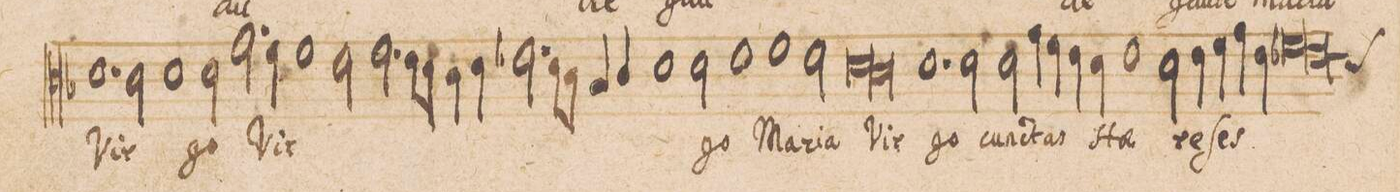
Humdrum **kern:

**kern	**text
*I"CANTVS.	*
*clefC3	*
*k[b-]	*
*met(C|)	*
*M2/1	*
1.d	Vir-
2c\	.
=11-	=11-
1d	.
2d\	-go
2.g\	Vir-
=12-	=12-
4f\	.
1f	.
2e\	.
=13-	=13-
2.f\	.
8e\L	.
8d\J	.
4c\	.
4d\	.
2.e-X\	.
=14-	=14-
8d\L	.
8c\J	.
4B-y/	.
4c/	.
1d	.
=15-	=15-
2d\	-go
1eny	Ma-
1f	-ri-
=16-	=16-
2e\	-a
*lig	*
1d	Vir-
=17-	=17-
1c	.
*Xlig	*
1.d	-go
=18-	=18-
2d\	cun-
2d\	-ctas
4g\	Hae-
4f\	.
=19-	=19-
4e\	.
4d\	.
1e	.
2d\	-re-
=20-	=20-
4e\	-ſes
4f\	.
4g\	.
4e\	.
*lig	*
1f	.
=21-	=21-
*custos:d	*
1e-X	.
*Xlig	*
*-	*-
